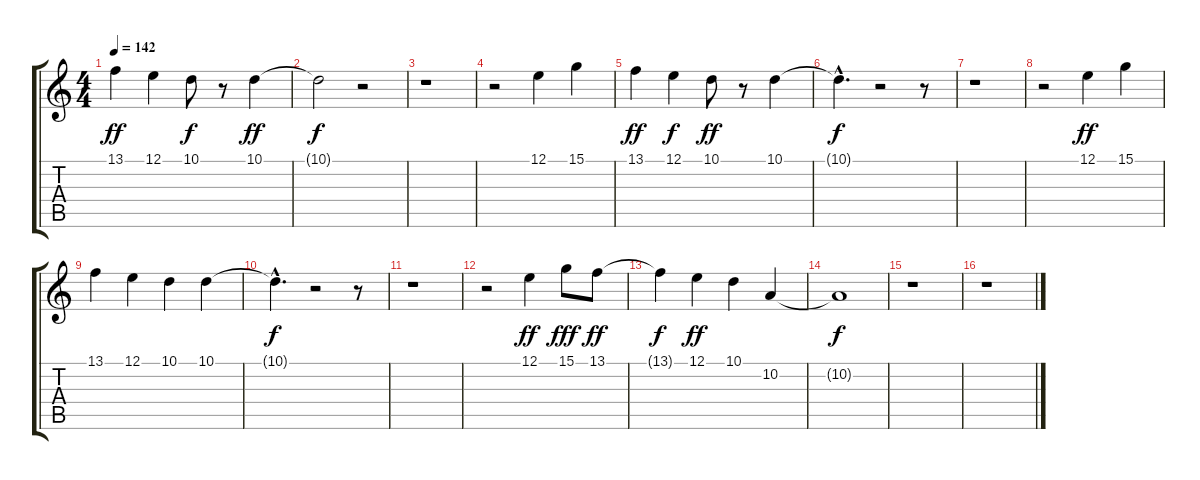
\track "" {instrument clarinet}
\staff {score tabs}
\tuning (E4 B3 G3 D3 A2 E2) {hide}
\ts (4 4)
\tempo 142
\clef g2
\ks c
13.1.4{dy ff} 12.1.4 10.1.8{dy f} r.8 10.1.4{dy ff} |
10.1{t}.2{dy f} r.2 |
r.1 |
r.2 12.1.4 15.1.4 |
13.1.4{dy ff} 12.1.4{dy f} 10.1.8{dy ff} r.8 10.1.4 |
10.1{hac t}.4{d dy f} r.2 r.8 |
r.1 |
r.2 12.1.4{dy ff} 15.1.4 |
13.1.4 12.1.4 10.1.4 10.1.4 |
10.1{hac t}.4{d dy f} r.2 r.8 |
r.1 |
r.2 12.1.4{dy ff} 15.1.8{dy fff} 13.1.8{dy ff} |
13.1{t}.4{dy f} 12.1.4{dy ff} 10.1.4 10.2.4 |
10.2{t}.1{dy f} |
r.1 |
r.1
